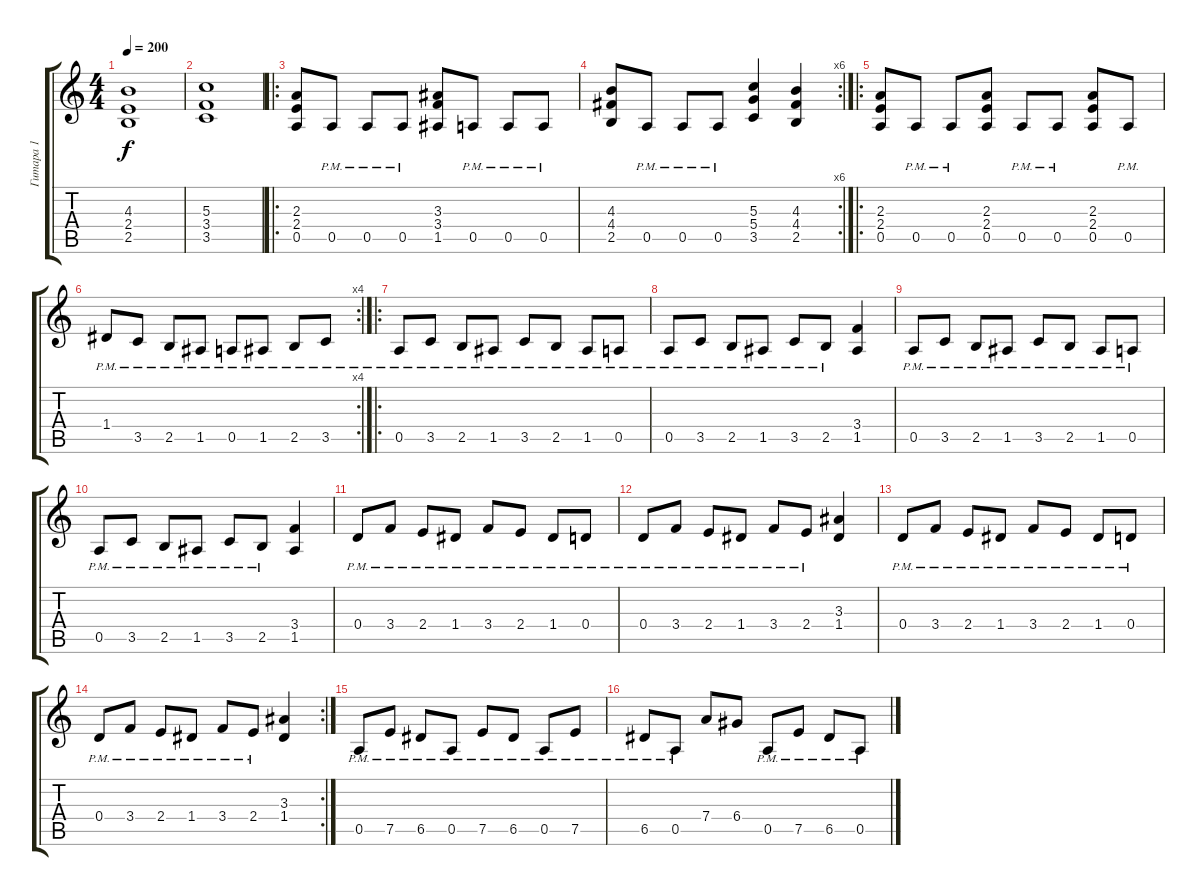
\track ("Гитара 1" "Гитара 1") {instrument distortionguitar}
\staff {score tabs}
\tuning (E4 B3 G3 D3 A2 E2) {hide}
\ts (4 4)
\tempo 200
\clef g2
\ks c
(4.3 2.4 2.5).1{dy f} |
(5.3 3.4 3.5).1 |
\ro
(2.3 2.4 0.5).8 0.5{pm}.8 0.5{pm}.8 0.5{pm}.8 (3.3 3.4 1.5).8 0.5{pm}.8 0.5{pm}.8 0.5{pm}.8 |
\rc 6
(4.3 4.4 2.5).8 0.5{pm}.8 0.5{pm}.8 0.5{pm}.8 (5.3 5.4 3.5).4 (4.3 4.4 2.5).4 |
\ro
(2.3 2.4 0.5).8 0.5{pm}.8 0.5{pm}.8 (2.3 2.4 0.5).8 0.5{pm}.8 0.5{pm}.8 (2.3 2.4 0.5).8 0.5{pm}.8 |
\rc 4
1.4{pm}.8 3.5{pm}.8 2.5{pm}.8 1.5{pm}.8 0.5{pm}.8 1.5{pm}.8 2.5{pm}.8 3.5{pm}.8 |
\ro
0.5{pm}.8 3.5{pm}.8 2.5{pm}.8 1.5{pm}.8 3.5{pm}.8 2.5{pm}.8 1.5{pm}.8 0.5{pm}.8 |
0.5{pm}.8 3.5{pm}.8 2.5{pm}.8 1.5{pm}.8 3.5{pm}.8 2.5{pm}.8 (3.4 1.5).4 |
0.5{pm}.8 3.5{pm}.8 2.5{pm}.8 1.5{pm}.8 3.5{pm}.8 2.5{pm}.8 1.5{pm}.8 0.5{pm}.8 |
0.5{pm}.8 3.5{pm}.8 2.5{pm}.8 1.5{pm}.8 3.5{pm}.8 2.5{pm}.8 (3.4 1.5).4 |
0.4{pm}.8 3.4{pm}.8 2.4{pm}.8 1.4{pm}.8 3.4{pm}.8 2.4{pm}.8 1.4{pm}.8 0.4{pm}.8 |
0.4{pm}.8 3.4{pm}.8 2.4{pm}.8 1.4{pm}.8 3.4{pm}.8 2.4{pm}.8 (3.3 1.4).4 |
0.4{pm}.8 3.4{pm}.8 2.4{pm}.8 1.4{pm}.8 3.4{pm}.8 2.4{pm}.8 1.4{pm}.8 0.4{pm}.8 |
\rc 2
0.4{pm}.8 3.4{pm}.8 2.4{pm}.8 1.4{pm}.8 3.4{pm}.8 2.4{pm}.8 (3.3 1.4).4 |
0.5{pm}.8 7.5{pm}.8 6.5{pm}.8 0.5{pm}.8 7.5{pm}.8 6.5{pm}.8 0.5{pm}.8 7.5{pm}.8 |
6.5{pm}.8 0.5{pm}.8 7.4.8 6.4.8 0.5{pm}.8 7.5{pm}.8 6.5{pm}.8 0.5{pm}.8
